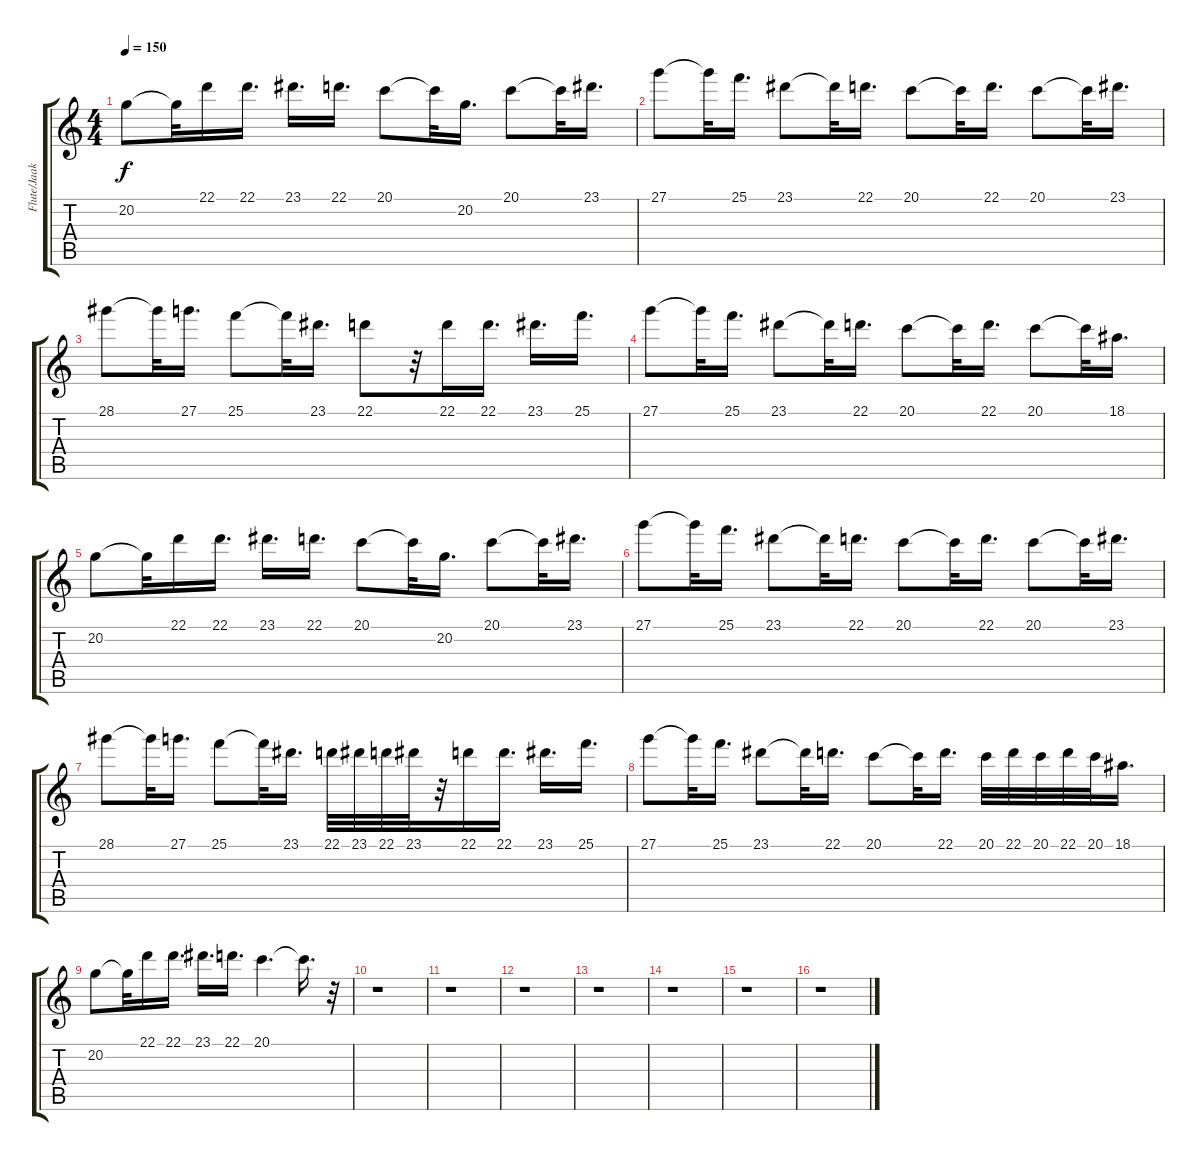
\track ("Flute/Jaakko" "Flute/Jaak") {instrument piccolo}
\staff {score tabs}
\tuning (E4 B3 G3 D3 A2 E2) {hide}
\ts (4 4)
\tempo 150
\clef g2
\ks c
20.2.8{dy f} 20.2{t}.32 22.1.16 22.1.16{d} 23.1.16{d} 22.1.16{d} 20.1.8 20.1{t}.32 20.2.16{d} 20.1.8 20.1{t}.32 23.1.16{d} |
27.1.8 27.1{t}.32 25.1.16{d} 23.1.8 23.1{t}.32 22.1.16{d} 20.1.8 20.1{t}.32 22.1.16{d} 20.1.8 20.1{t}.32 23.1.16{d} |
28.1.8 28.1{t}.32 27.1.16{d} 25.1.8 25.1{t}.32 23.1.16{d} 22.1.8 r.32 22.1.16 22.1.16{d} 23.1.16{d} 25.1.16{d} |
27.1.8 27.1{t}.32 25.1.16{d} 23.1.8 23.1{t}.32 22.1.16{d} 20.1.8 20.1{t}.32 22.1.16{d} 20.1.8 20.1{t}.32 18.1.16{d} |
20.2.8 20.2{t}.32 22.1.16 22.1.16{d} 23.1.16{d} 22.1.16{d} 20.1.8 20.1{t}.32 20.2.16{d} 20.1.8 20.1{t}.32 23.1.16{d} |
27.1.8 27.1{t}.32 25.1.16{d} 23.1.8 23.1{t}.32 22.1.16{d} 20.1.8 20.1{t}.32 22.1.16{d} 20.1.8 20.1{t}.32 23.1.16{d} |
28.1.8 28.1{t}.32 27.1.16{d} 25.1.8 25.1{t}.32 23.1.16{d} 22.1.32 23.1.32 22.1.32 23.1.32 r.32 22.1.16 22.1.16{d} 23.1.16{d} 25.1.16{d} |
27.1.8 27.1{t}.32 25.1.16{d} 23.1.8 23.1{t}.32 22.1.16{d} 20.1.8 20.1{t}.32 22.1.16{d} 20.1.32 22.1.32 20.1.32 22.1.32 20.1.32 18.1.16{d} |
20.2.8 20.2{t}.32 22.1.16 22.1.16{d} 23.1.16{d} 22.1.16{d} 20.1.4{d} 20.1{t}.16{d} r.32 |
r.1 |
r.1 |
r.1 |
r.1 |
r.1 |
r.1 |
r.1
